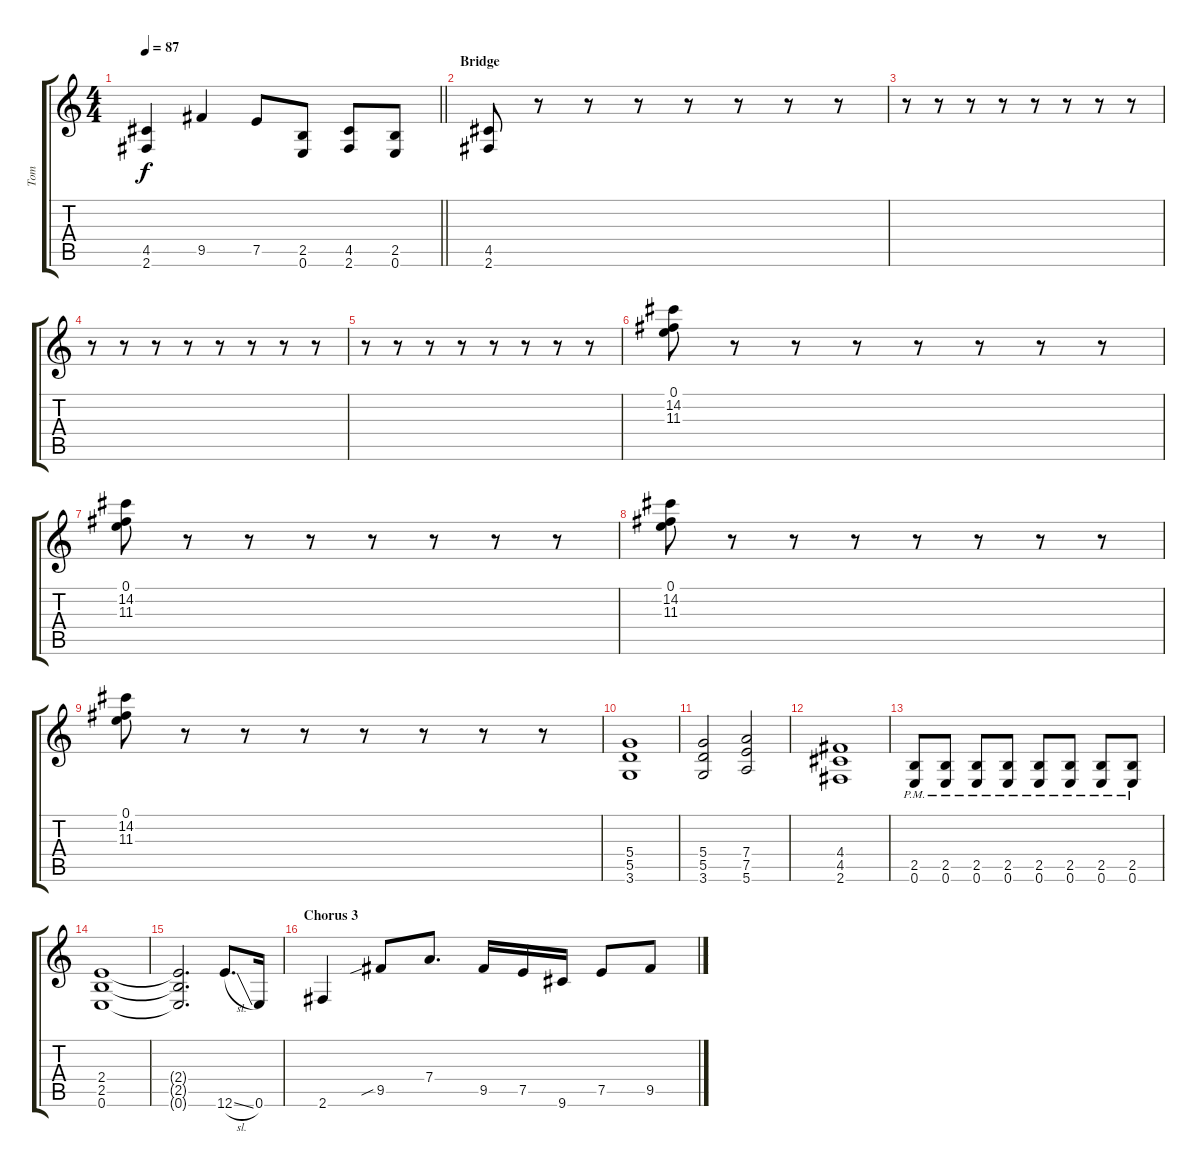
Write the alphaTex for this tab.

\track ("Tom" "Tom") {instrument overdrivenguitar}
\staff {score tabs}
\tuning (E4 B3 G3 D3 A2 E2) {hide}
\ts (4 4)
\tempo 87
\clef g2
\barLineRight lightlight
\ks c
(4.5 2.6).4{dy f} 9.5.4 7.5.8 (2.5 0.6).8 (4.5 2.6).8 (2.5 0.6).8 |
\section ("" "Bridge")
(4.5 2.6).8 r.8 r.8 r.8 r.8 r.8 r.8 r.8 |
r.8 r.8 r.8 r.8 r.8 r.8 r.8 r.8 |
r.8 r.8 r.8 r.8 r.8 r.8 r.8 r.8 |
r.8 r.8 r.8 r.8 r.8 r.8 r.8 r.8 |
(0.1 14.2 11.3).8 r.8 r.8 r.8 r.8 r.8 r.8 r.8 |
(0.1 14.2 11.3).8 r.8 r.8 r.8 r.8 r.8 r.8 r.8 |
(0.1 14.2 11.3).8 r.8 r.8 r.8 r.8 r.8 r.8 r.8 |
(0.1 14.2 11.3).8 r.8 r.8 r.8 r.8 r.8 r.8 r.8 |
(5.4 5.5 3.6).1 |
(5.4 5.5 3.6).2 (7.4 7.5 5.6).2 |
(4.4 4.5 2.6).1 |
(2.5{pm} 0.6{pm}).8 (2.5{pm} 0.6{pm}).8 (2.5{pm} 0.6{pm}).8 (2.5{pm} 0.6{pm}).8 (2.5{pm} 0.6{pm}).8 (2.5{pm} 0.6{pm}).8 (2.5{pm} 0.6{pm}).8 (2.5{pm} 0.6{pm}).8 |
(2.4 2.5 0.6).1 |
(2.4{t} 2.5{t} 0.6{t}).2{d} 12.6{sl}.8{d} 0.6.16 |
\section ("" "Chorus 3")
2.6.4 9.5{sib}.8 7.4.8{d} 9.5.16 7.5.16 9.6.16 7.5.8 9.5.8
